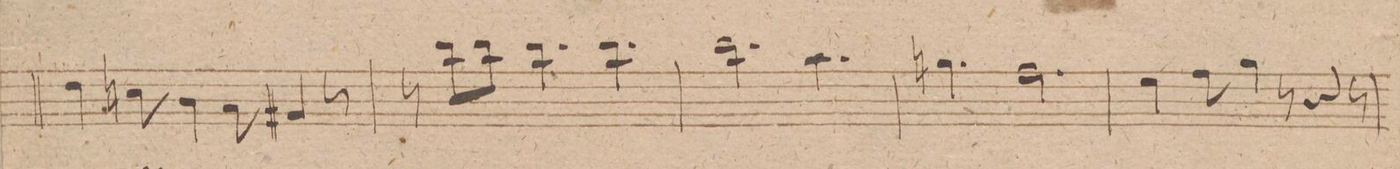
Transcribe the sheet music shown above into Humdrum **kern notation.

**kern	**dynam
*I"Flauto 2do	*
*clefG2	*
*k[f#]	*
*M9/8	*
4dd\	.
8ccn\	.
4b\	.
8a\	.
4g#X/	.
8r	.
=83	=83
8r	.
8bb\L	.
8bb\J	.
4.bb\	.
4.bb\	.
=84	=84
2.bb\	.
4.aa\	.
=85	=85
4.ggn\	.
2.ff#\	.
=86	=86
4ee\	.
8ff#\	.
4gg\	.
8r	.
4r	.
8r	.
=87	=87
*-	*-
